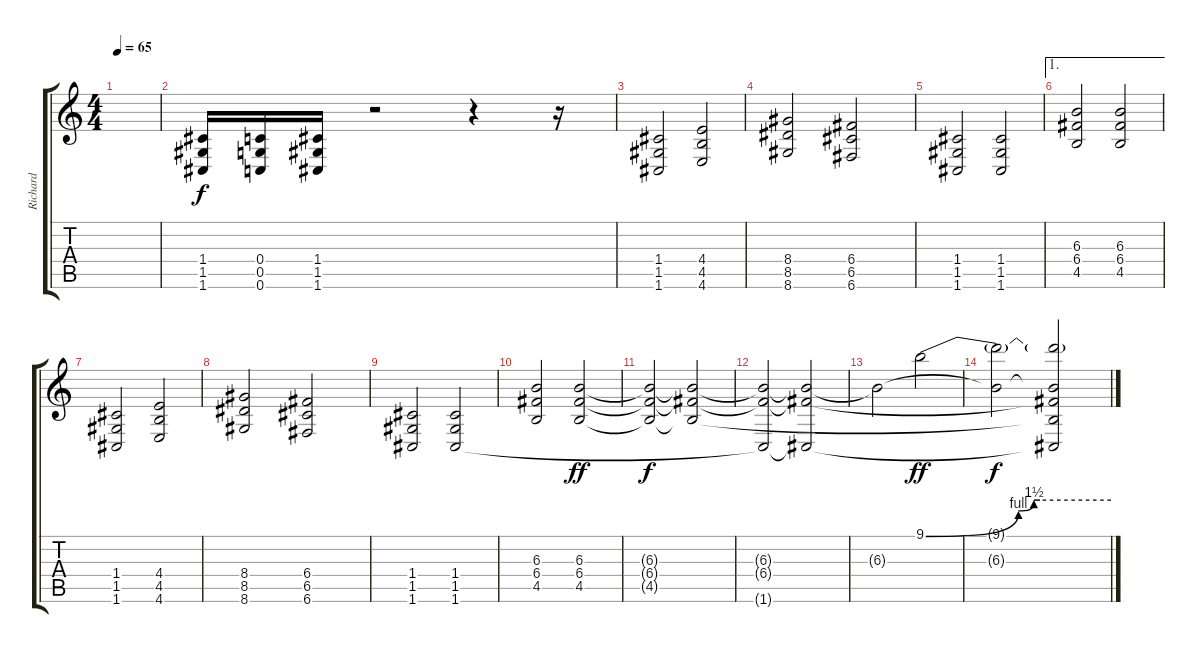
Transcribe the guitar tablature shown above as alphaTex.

\track ("Richard" "Richard") {instrument distortionguitar}
\staff {score tabs}
\tuning (D4 A3 F3 C3 G2 C2) {hide}
\ts (4 4)
\tempo 65
\clef g2
\ks c
|
(1.4 1.5 1.6).16 (0.4 0.5 0.6).16 (1.4 1.5 1.6).16 r.2 r.4 r.16 |
(1.4 1.5 1.6).2 (4.4 4.5 4.6).2 |
(8.4 8.5 8.6).2 (6.4 6.5 6.6).2 |
(1.4 1.5 1.6).2 (1.4 1.5 1.6).2 |
\ae 1
(6.3 6.4 4.5).2 (6.3 6.4 4.5).2 |
(1.4 1.5 1.6).2 (4.4 4.5 4.6).2 |
(8.4 8.5 8.6).2 (6.4 6.5 6.6).2 |
(1.4 1.5 1.6).2 (1.4 1.5 1.6).2 |
(6.3 6.4 4.5).2 (6.3 6.4 4.5).2{dy ff} |
(6.3{t} 6.4{t} 4.5{t}).2{dy f volume 11} (6.3{t} 6.4{t} 4.5{t}).2{volume 10} |
(6.3{t} 6.4{t} 1.6{t}).2{volume 8} (6.3{t} 6.4{t} 1.6{t}).2 |
6.3{t}.2{volume 7} 9.1{be (custom 0 0 30 4 35 6 37 6 60 6)}.2{dy ff volume 9} |
(9.1{t} 6.3{t}).2{dy f volume 11} (9.1{t} 6.3{t} 6.4{t} 4.5{t} 1.6{t}).2
